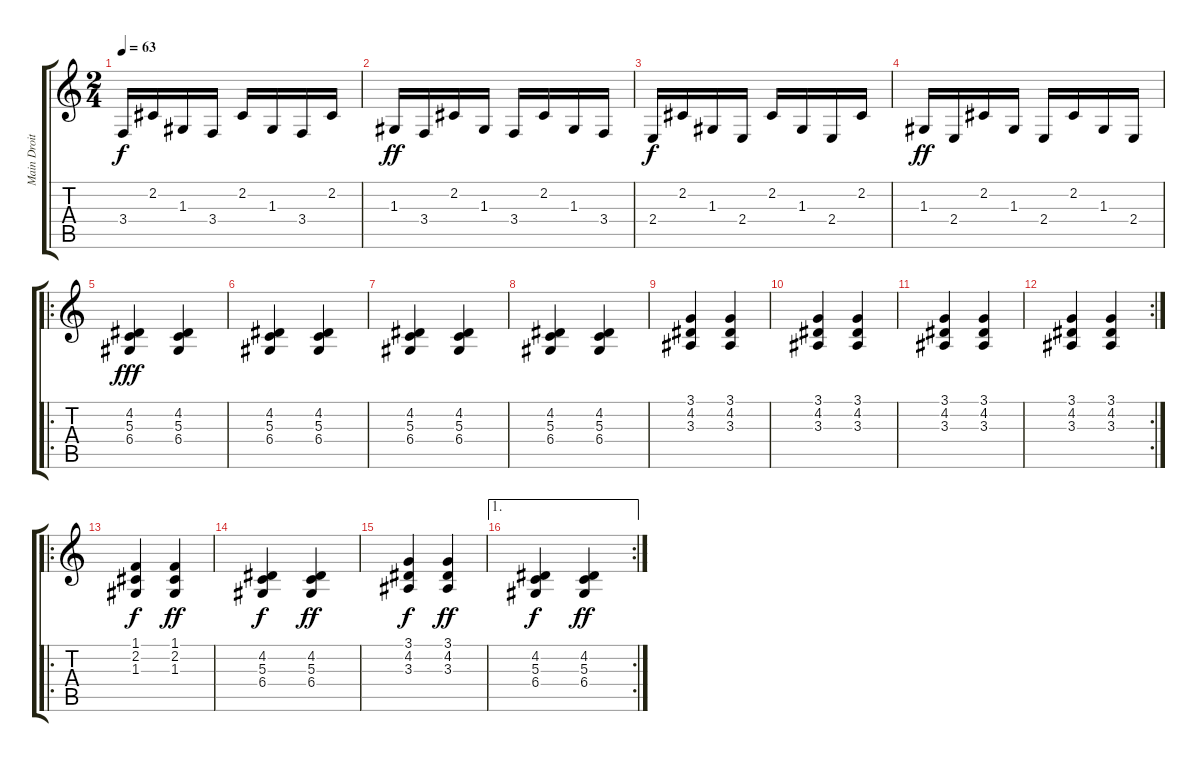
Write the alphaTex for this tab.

\track ("Main Droite" "Main Droit") {instrument electricgrandpiano}
\staff {score tabs}
\tuning (E4 B3 G3 D3 A2 E2) {hide}
\ts (2 4)
\tempo 63
\clef g2
\ks c
3.4.16{dy f} 2.2.16 1.3.16 3.4.16 2.2.16 1.3.16 3.4.16 2.2.16 |
1.3.16{dy ff} 3.4.16 2.2.16 1.3.16 3.4.16 2.2.16 1.3.16 3.4.16 |
2.4.16{dy f} 2.2.16 1.3.16 2.4.16 2.2.16 1.3.16 2.4.16 2.2.16 |
1.3.16{dy ff} 2.4.16 2.2.16 1.3.16 2.4.16 2.2.16 1.3.16 2.4.16 |
\ro
(4.2 5.3 6.4).4{dy fff} (4.2 5.3 6.4).4 |
(4.2 5.3 6.4).4 (4.2 5.3 6.4).4 |
(4.2 5.3 6.4).4 (4.2 5.3 6.4).4 |
(4.2 5.3 6.4).4 (4.2 5.3 6.4).4 |
(3.1 4.2 3.3).4 (3.1 4.2 3.3).4 |
(3.1 4.2 3.3).4 (3.1 4.2 3.3).4 |
(3.1 4.2 3.3).4 (3.1 4.2 3.3).4 |
\rc 2
(3.1 4.2 3.3).4 (3.1 4.2 3.3).4 |
\ro
(1.1 2.2 1.3).4{dy f} (1.1 2.2 1.3).4{dy ff} |
(4.2 5.3 6.4).4{dy f} (4.2 5.3 6.4).4{dy ff} |
(3.1 4.2 3.3).4{dy f} (3.1 4.2 3.3).4{dy ff} |
\ae 1
\rc 2
(4.2 5.3 6.4).4{dy f} (4.2 5.3 6.4).4{dy ff}
